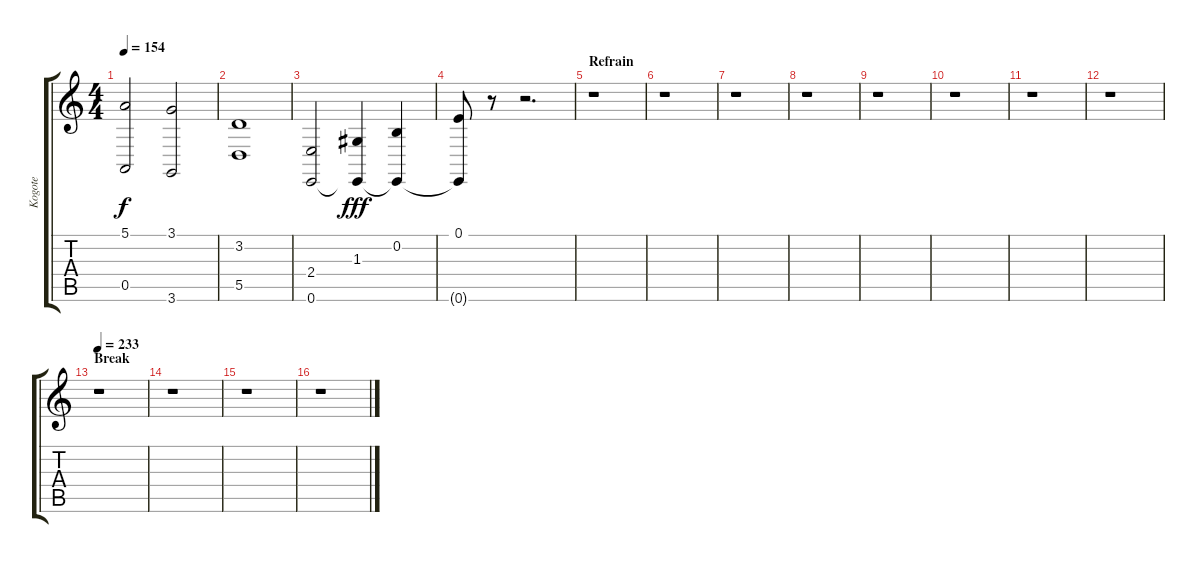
\track ("Kogote" "Kogote") {instrument brasssection}
\staff {score tabs}
\tuning (E4 B3 G3 D3 A2 E2) {hide}
\ts (4 4)
\tempo 154
\clef g2
\ks c
(5.1 0.5).2{dy f} (3.1 3.6).2 |
(3.2 5.5).1 |
(2.4 0.6).2 (1.3 0.6{t}).4{dy fff} (0.2 0.6{t}).4 |
(0.1 0.6{t}).8 r.8 r.2{d} |
\section ("" "Refrain")
r.1 |
r.1 |
r.1 |
r.1 |
r.1 |
r.1 |
r.1 |
r.1 |
\section ("" "Break")
\tempo 230
\tempo 233
r.1 |
r.1 |
r.1 |
r.1
